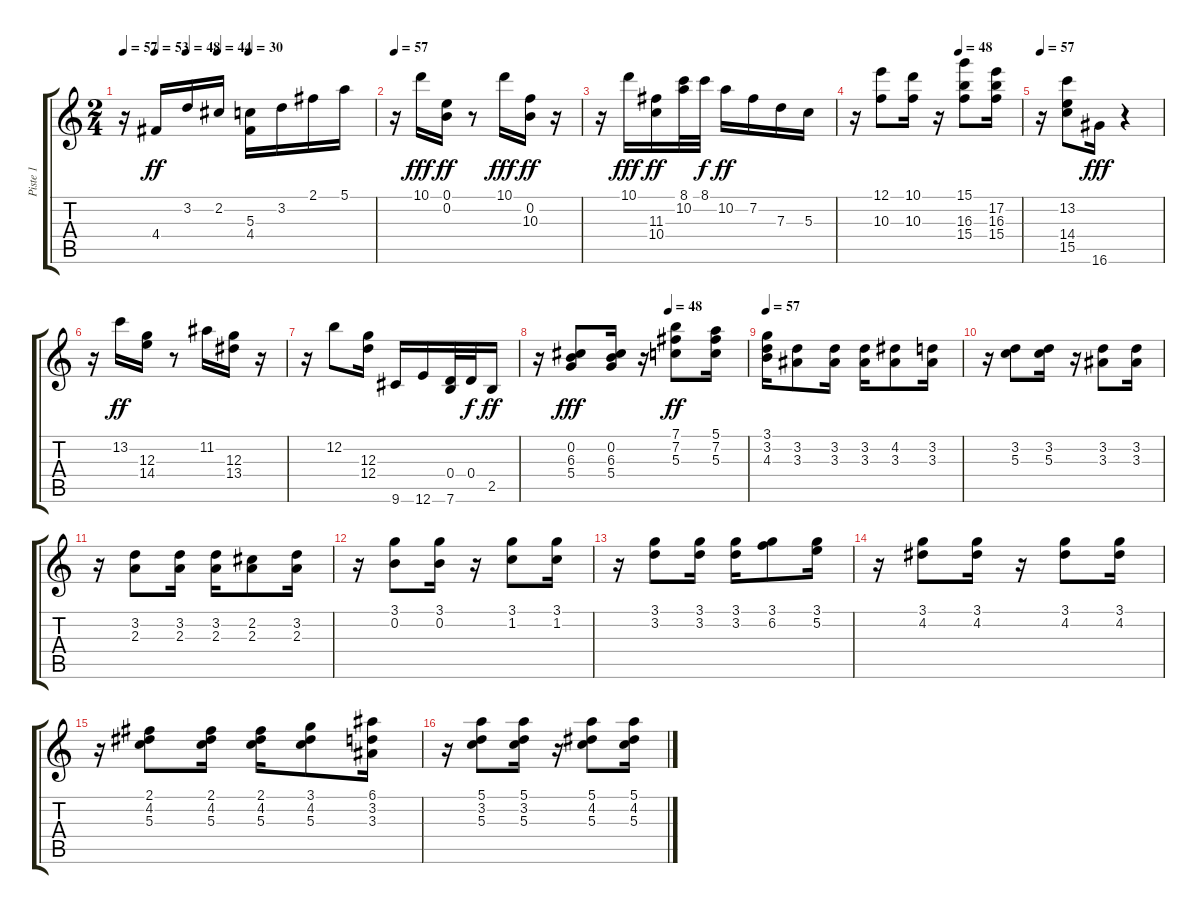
\track ("Piste 1" "Piste 1") {instrument acousticguitarnylon}
\staff {score tabs}
\tuning (E4 B3 G3 D3 A2 E2) {hide}
\ts (2 4)
\tempo 57
\tempo (53 0.125)
\tempo (48 0.25)
\tempo (44 0.375)
\tempo (30 0.5)
\clef g2
\ks c
r.16{dy ff} 4.4.16 3.2.16 2.2.16 (5.3 4.4).16 3.2.16 2.1.16 5.1.16 |
\tempo 57
r.16 10.1.16{dy fff} (0.1 0.2).16{dy ff} r.8 10.1.16{dy fff} (0.2 10.3).16{dy ff} r.16 |
r.16 10.1.16{dy fff} (11.3 10.4).16{dy ff} (8.1 10.2).32 8.1.32{dy f} 10.2.16{dy ff} 7.2.16 7.3.16 5.3.16 |
\tempo (48 0.625)
r.16 (12.1 10.3).8 (10.1 10.3).16 r.16 (15.1 16.3 15.4).8 (17.2 16.3 15.4).16 |
\tempo 57
r.16 (13.2 14.4 15.5).8 16.6.16{dy fff} r.4 |
r.16 13.2.16{dy ff} (12.3 14.4).16 r.8 11.2.16 (12.3 13.4).16 r.16 |
r.16 12.2.8 (12.3 12.4).16 9.6.16 12.6.16 (0.4 7.6).32 0.4.32{dy f} 2.5.16{dy ff} |
\tempo (48 0.625)
r.16 (0.2 6.3 5.4).8{dy fff} (0.2 6.3 5.4).16 r.16 (7.1 7.2 5.3).8{dy ff} (5.1 7.2 5.3).16 |
\tempo 57
(3.1 3.2 4.3).16 (3.2 3.3).8 (3.2 3.3).16 (3.2 3.3).16 (4.2 3.3).8 (3.2 3.3).16 |
r.16 (3.2 5.3).8 (3.2 5.3).16 r.16 (3.2 3.3).8 (3.2 3.3).16 |
r.16 (3.2 2.3).8 (3.2 2.3).16 (3.2 2.3).16 (2.2 2.3).8 (3.2 2.3).16 |
r.16 (3.1 0.2).8 (3.1 0.2).16 r.16 (3.1 1.2).8 (3.1 1.2).16 |
r.16 (3.1 3.2).8 (3.1 3.2).16 (3.1 3.2).16 (3.1 6.2).8 (3.1 5.2).16 |
r.16 (3.1 4.2).8 (3.1 4.2).16 r.16 (3.1 4.2).8 (3.1 4.2).16 |
r.16 (2.1 4.2 5.3).8 (2.1 4.2 5.3).16 (2.1 4.2 5.3).16 (3.1 4.2 5.3).8 (6.1 3.2 3.3).16 |
r.16 (5.1 3.2 5.3).8 (5.1 3.2 5.3).16 r.16 (5.1 4.2 5.3).8 (5.1 4.2 5.3).16
